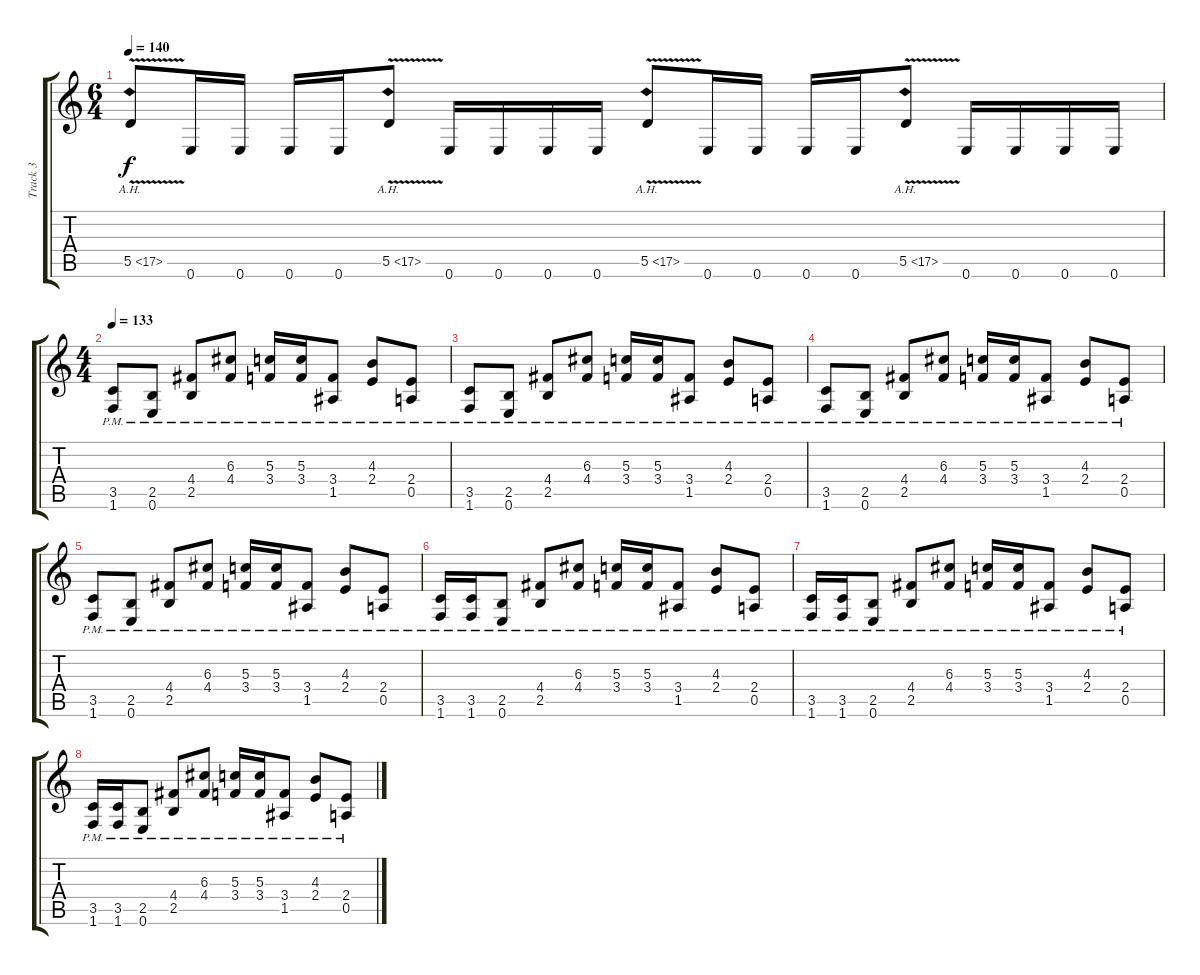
\track ("Track 3" "Track 3") {instrument distortionguitar}
\staff {score tabs}
\tuning (E4 B3 G3 D3 A2 E2) {hide}
\ts (6 4)
\tempo 140
\clef g2
\ks c
5.5{ah 12 v}.8{dy f} 0.6.16 0.6.16 0.6.16 0.6.16 5.5{ah 12 v}.8 0.6.16 0.6.16 0.6.16 0.6.16 5.5{ah 12 v}.8 0.6.16 0.6.16 0.6.16 0.6.16 5.5{ah 12 v}.8 0.6.16 0.6.16 0.6.16 0.6.16 |
\ts (4 4)
\tempo 133
(3.5{pm} 1.6{pm}).8 (2.5{pm} 0.6{pm}).8 (4.4{pm} 2.5{pm}).8 (6.3{pm} 4.4{pm}).8 (5.3{pm} 3.4{pm}).16 (5.3{pm} 3.4{pm}).16 (3.4{pm} 1.5{pm}).8 (4.3{pm} 2.4{pm}).8 (2.4{pm} 0.5{pm}).8 |
(3.5{pm} 1.6{pm}).8 (2.5{pm} 0.6{pm}).8 (4.4{pm} 2.5{pm}).8 (6.3{pm} 4.4{pm}).8 (5.3{pm} 3.4{pm}).16 (5.3{pm} 3.4{pm}).16 (3.4{pm} 1.5{pm}).8 (4.3{pm} 2.4{pm}).8 (2.4{pm} 0.5{pm}).8 |
(3.5{pm} 1.6{pm}).8 (2.5{pm} 0.6{pm}).8 (4.4{pm} 2.5{pm}).8 (6.3{pm} 4.4{pm}).8 (5.3{pm} 3.4{pm}).16 (5.3{pm} 3.4{pm}).16 (3.4{pm} 1.5{pm}).8 (4.3{pm} 2.4{pm}).8 (2.4{pm} 0.5{pm}).8 |
(3.5{pm} 1.6{pm}).8 (2.5{pm} 0.6{pm}).8 (4.4{pm} 2.5{pm}).8 (6.3{pm} 4.4{pm}).8 (5.3{pm} 3.4{pm}).16 (5.3{pm} 3.4{pm}).16 (3.4{pm} 1.5{pm}).8 (4.3{pm} 2.4{pm}).8 (2.4{pm} 0.5{pm}).8 |
(3.5{pm} 1.6{pm}).16 (3.5{pm} 1.6{pm}).16 (2.5{pm} 0.6{pm}).8 (4.4{pm} 2.5{pm}).8 (6.3{pm} 4.4{pm}).8 (5.3{pm} 3.4{pm}).16 (5.3{pm} 3.4{pm}).16 (3.4{pm} 1.5{pm}).8 (4.3{pm} 2.4{pm}).8 (2.4{pm} 0.5{pm}).8 |
(3.5{pm} 1.6{pm}).16 (3.5{pm} 1.6{pm}).16 (2.5{pm} 0.6{pm}).8 (4.4{pm} 2.5{pm}).8 (6.3{pm} 4.4{pm}).8 (5.3{pm} 3.4{pm}).16 (5.3{pm} 3.4{pm}).16 (3.4{pm} 1.5{pm}).8 (4.3{pm} 2.4{pm}).8 (2.4{pm} 0.5{pm}).8 |
(3.5{pm} 1.6{pm}).16 (3.5{pm} 1.6{pm}).16 (2.5{pm} 0.6{pm}).8 (4.4{pm} 2.5{pm}).8 (6.3{pm} 4.4{pm}).8 (5.3{pm} 3.4{pm}).16 (5.3{pm} 3.4{pm}).16 (3.4{pm} 1.5{pm}).8 (4.3{pm} 2.4{pm}).8 (2.4{pm} 0.5{pm}).8
